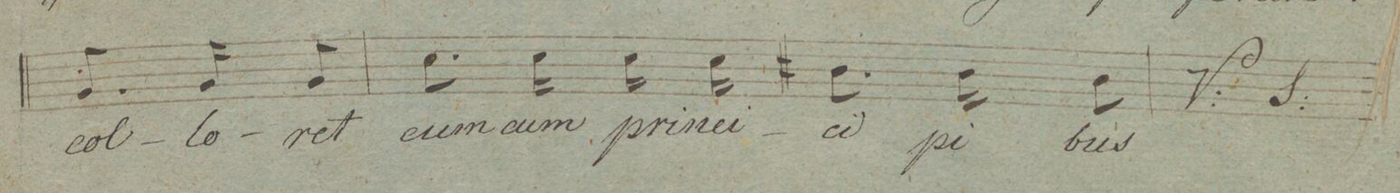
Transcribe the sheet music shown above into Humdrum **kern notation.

**kern	**text	**dynam
*I"Baſso.	*	*
*clefF4	*	*
*k[f#c#g#]	*	*
*M6/8	*	*
8.BB/	col-	.
16BB/	-lo-	.
8BB/	-ret	.
=32	=32	=32
8.E\	e-	.
16E\	-um	.
16E\	cum	.
16E\	prin-	.
8.D#X\	-ci-	.
16D#\	-pi-	.
8D#\	-bus	.
=33	=33	=33
*-	*-	*-
